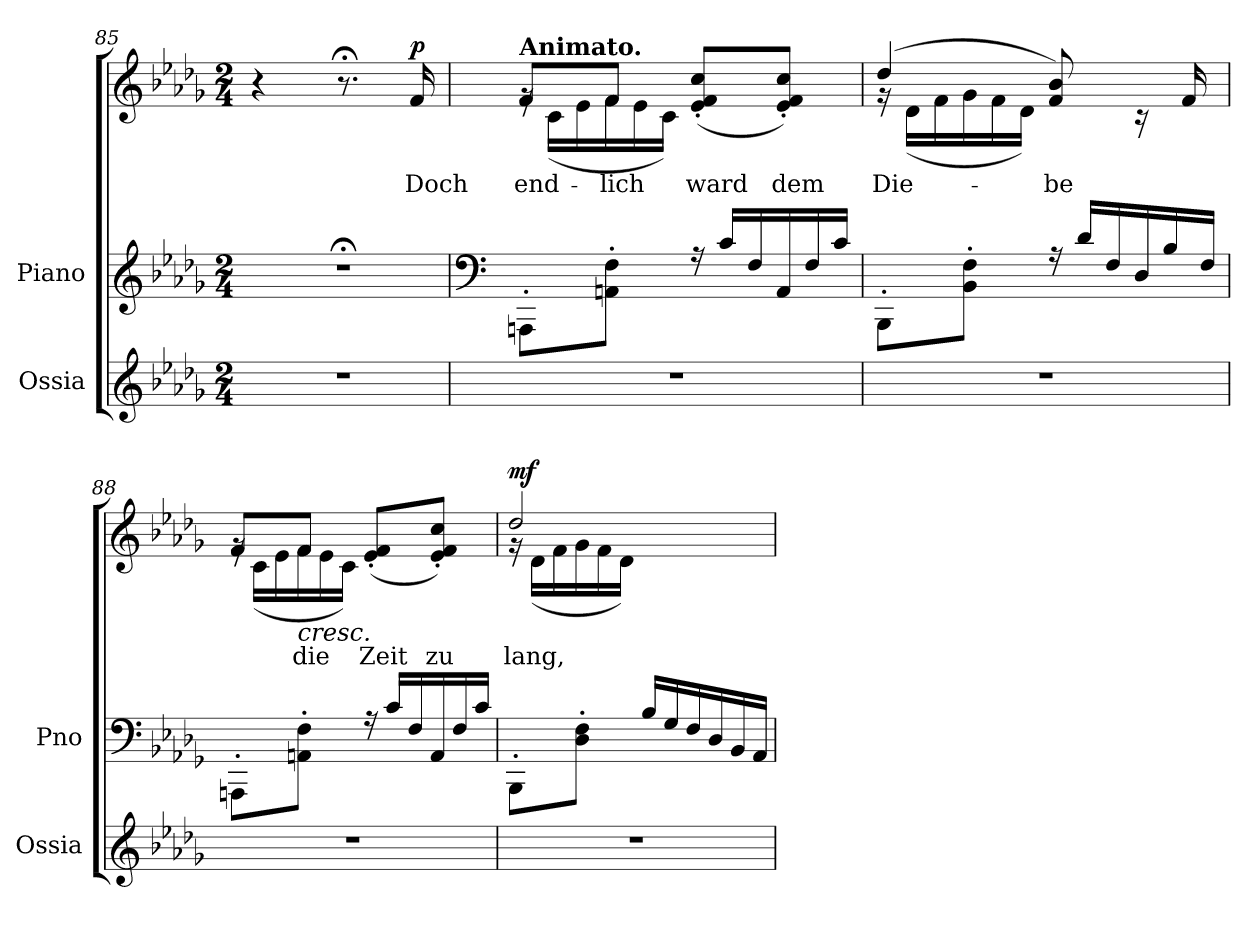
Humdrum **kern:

**kern	**kern	**kern	**text	**dynam
*part2	*part1	*part1	*part1	*part1
*staff3	*staff2	*staff1	*staff1	*staff1/2
*I"Ossia	*I"Piano	*	*	*
*I'Ossia	*I'Pno	*	*	*
*clefG2	*clefG2	*clefG2	*	*
*k[b-e-a-d-g-]	*k[b-e-a-d-g-]	*k[b-e-a-d-g-]	*	*
*M2/4	*M2/4	*M2/4	*	*
=85	=85	=85	=85	=85
2r	2r;<	4r	.	.
.	.	8.r;<	.	.
!	!	!	!	!LO:DY:b
.	.	16f/	Doch	p
!!LO:LB:g=z
=86	=86	=86	=86	=86
*	*clefF4	*	*	*
!	!	!	!LO:LY:a	!
*	*	*^	*	*
*	*	*	*Xtuplet	*	*
!	!	!LO:TX:a:B:t=Animato.	!	!	!
2r	8AAAn'\L	8f/L	24rg	end-	.
.	.	.	(<24c\LL	.	.
.	.	.	24e-\	.	.
!	!	!	!	!LO:LY:a	!
.	8AAn\' 8F\'J	8f/J	24f\	-lich	.
.	.	.	24e-\	.	.
.	.	.	24c\JJ)	.	.
*	*Xtuplet	*	*	*	*
!	!	!	!	!LO:LY:a	!
.	24rA	(<8e-/' 8f/' 8cc/'L	4ryy	ward	.
.	24c/LL	.	.	.	.
.	24F/	.	.	.	.
!	!	!	!	!LO:LY:a	!
.	24AA/	8e-/' 8f/' 8cc/'J)	.	dem	.
.	24F/	.	.	.	.
.	24c/JJ	.	.	.	.
=87	=87	=87	=87	=87	=87
!	!	!	!	!LO:LY:a	!
2r	8BBB-'\L	(>4dd-/	24rg	Die-	.
.	.	.	(<24d-\LL	.	.
.	.	.	24f\	.	.
.	8BB-\' 8F\'J	.	24g-\	.	.
.	.	.	24f\	.	.
.	.	.	24d-\JJ)	.	.
!	!	!	!	!LO:LY:a	!
.	24rA	8f/ 8b-/)	4ryy	-be	.
.	24d-/LL	.	.	.	.
.	24F/	.	.	.	.
.	24D-/	16rc	.	.	.
.	24B-/	.	.	.	.
.	.	16f/	.	.	.
.	24F/JJ	.	.	.	.
=88	=88	=88	=88	=88	=88
2r	8AAAn'\L	8f/L	24rg	.	.
.	.	.	(<24c\LL	.	.
.	.	.	24e-\	.	.
!	!	!LO:TX:b:i:t=cresc.	!	!	!
!	!	!	!	!LO:LY:a	!
.	8AAn\' 8F\'J	8f/J	24f\	die	.
.	.	.	24e-\	.	.
.	.	.	24c\JJ)	.	.
!	!	!	!	!LO:LY:a	!
.	24rA	(<8e-/' 8f/'L	4ryy	Zeit	.
.	24c/LL	.	.	.	.
.	24F/	.	.	.	.
!	!	!	!	!LO:LY:a	!
.	24AA/	8e-/' 8f/' 8cc/'J)	.	zu	.
.	24F/	.	.	.	.
.	24c/JJ	.	.	.	.
=89	=89	=89	=89	=89	=89
!	!	!	!	!LO:LY:a	!LO:DY:b
2r	8BBB-'\L	2dd-/	24rg	lang,	mf
.	.	.	(<24d-\LL	.	.
.	.	.	24f\	.	.
.	8D-\' 8F\'J	.	24g-\	.	.
.	.	.	24f\	.	.
.	.	.	24d-\JJ)	.	.
.	24B->/LL	.	4ryy	.	.
.	24G->/	.	.	.	.
.	24F>/	.	.	.	.
.	24D->/	.	.	.	.
.	24BB-/	.	.	.	.
.	24AA-/JJ	.	.	.	.
*	*	*v	*v	*	*
=	=	=	=	=
*-	*-	*-	*-	*-
